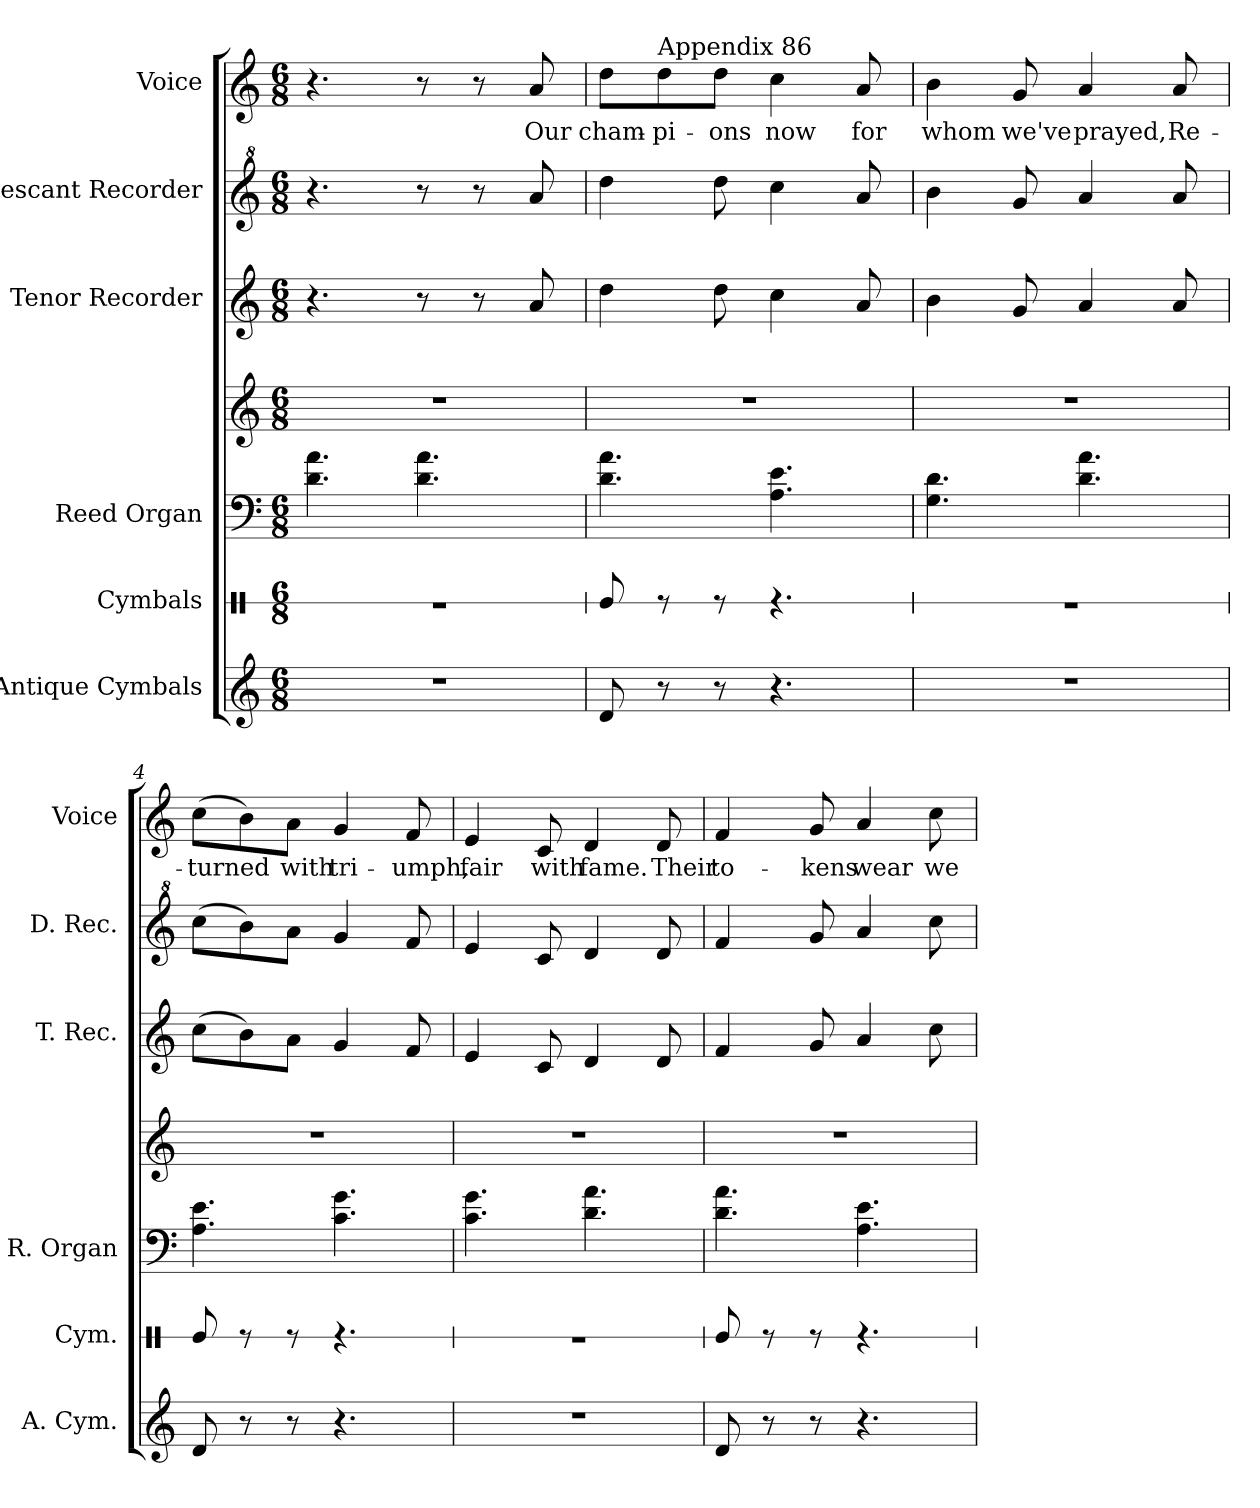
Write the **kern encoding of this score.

**kern	**kern	**kern	**kern	**kern	**kern	**kern	**text
*part6	*part5	*part4	*part4	*part3	*part2	*part1	*part1
*staff7	*staff6	*staff5	*staff4	*staff3	*staff2	*staff1	*staff1
*I"Antique Cymbals	*I"Cymbals	*I"Reed Organ	*	*I"Tenor Recorder	*I"Descant Recorder	*I"Voice	*
*I'A. Cym.	*I'Cym.	*I'R. Organ	*	*I'T. Rec.	*I'D. Rec.	*I'Voice	*
!!LO:PB:g=z
*	*stria1	*	*	*	*	*	*
*clefG2	*clefX	*clefF4	*clefG2	*clefG2	*clefG^2	*clefG2	*
*ITrd-14c-24	*	*	*	*	*ITrd-7c-12	*	*
*k[]	*k[]	*k[]	*k[]	*k[]	*k[]	*k[]	*
*C:	*C:	*C:	*C:	*C:	*C:	*C:	*
*M6/8	*M6/8	*M6/8	*M6/8	*M6/8	*M6/8	*M6/8	*
*MM90	*MM90	*MM90	*MM90	*MM90	*MM90	*MM90	*
=1	=1	=1	=1	=1	=1	=1	=1
!LO:N:vis=1	!LO:N:vis=1	!	!LO:N:vis=1	!	!	!	!
2.r	2.r	4.di\ 4.ai	2.r	4.r	4.r	4.r	.
.	.	4.di\ 4.ai	.	8r	8r	8r	.
.	.	.	.	8r	8r	8r	.
!	!	!	!	!	!	!	!LO:LY:b:color=#000000
.	.	.	.	8ai/	8aaai/	8ai/	Our
=2	=2	=2	=2	=2	=2	=2	=2
!	!	!	!LO:N:vis=1	!	!	!	!
!	!	!	!	!	!	!	!LO:LY:b:color=#000000
8dddi/	8Rei/	4.di\ 4.ai	2.r	4ddi\	4ddddi\	8ddi\L	cham-
!	!	!	!	!	!	!LO:TX:a:t=Appendix 86	!
!	!	!	!	!	!	!	!LO:LY:b:color=#000000
8r	8r	.	.	.	.	8ddi\	-pi-
!	!	!	!	!	!	!	!LO:LY:b:color=#000000
8r	8r	.	.	8ddi\	8ddddi\	8ddi\J	-ons
!	!	!	!	!	!	!	!LO:LY:b:color=#000000
4.r	4.r	4.Ai\ 4.ei	.	4cci\	4cccci\	4cci\	now
!	!	!	!	!	!	!	!LO:LY:b:color=#000000
.	.	.	.	8ai/	8aaai/	8ai/	for
=3	=3	=3	=3	=3	=3	=3	=3
!LO:N:vis=1	!LO:N:vis=1	!	!LO:N:vis=1	!	!	!	!
!	!	!	!	!	!	!	!LO:LY:b:color=#000000
2.r	2.r	4.Gi\ 4.di	2.r	4bi\	4bbbi\	4bi\	whom
!	!	!	!	!	!	!	!LO:LY:b:color=#000000
.	.	.	.	8gi/	8gggi/	8gi/	we've
!	!	!	!	!	!	!	!LO:LY:b:color=#000000
.	.	4.di\ 4.ai	.	4ai/	4aaai/	4ai/	prayed,
!	!	!	!	!	!	!	!LO:LY:b:color=#000000
.	.	.	.	8ai/	8aaai/	8ai/	Re-
=4	=4	=4	=4	=4	=4	=4	=4
!	!	!	!LO:N:vis=1	!	!	!	!
!	!	!	!	!	!	!	!LO:LY:b:color=#000000
8dddi/	8Rei/	4.Ai\ 4.ei	2.r	(8cci\L	(8cccci\L	(8cci\L	-turned
8r	8r	.	.	8bi\)	8bbbi\)	8bi\)	.
!	!	!	!	!	!	!	!LO:LY:b:color=#000000
8r	8r	.	.	8ai\J	8aaai\J	8ai\J	with
!	!	!	!	!	!	!	!LO:LY:b:color=#000000
4.r	4.r	4.ci\ 4.gi	.	4gi/	4gggi/	4gi/	tri-
!	!	!	!	!	!	!	!LO:LY:b:color=#000000
.	.	.	.	8fi/	8fffi/	8fi/	-umph,
!!LO:LB:g=z
=5	=5	=5	=5	=5	=5	=5	=5
!LO:N:vis=1	!LO:N:vis=1	!	!LO:N:vis=1	!	!	!	!
!	!	!	!	!	!	!	!LO:LY:b:color=#000000
2.r	2.r	4.ci\ 4.gi	2.r	4ei/	4eeei/	4ei/	fair
!	!	!	!	!	!	!	!LO:LY:b:color=#000000
.	.	.	.	8ci/	8ccci/	8ci/	with
!	!	!	!	!	!	!	!LO:LY:b:color=#000000
.	.	4.di\ 4.ai	.	4di/	4dddi/	4di/	fame.
!	!	!	!	!	!	!	!LO:LY:b:color=#000000
.	.	.	.	8di/	8dddi/	8di/	Their
=6	=6	=6	=6	=6	=6	=6	=6
!	!	!	!LO:N:vis=1	!	!	!	!
!	!	!	!	!	!	!	!LO:LY:b:color=#000000
8dddi/	8Rei/	4.di\ 4.ai	2.r	4fi/	4fffi/	4fi/	to-
8r	8r	.	.	.	.	.	.
!	!	!	!	!	!	!	!LO:LY:b:color=#000000
8r	8r	.	.	8gi/	8gggi/	8gi/	-kens
!	!	!	!	!	!	!	!LO:LY:b:color=#000000
4.r	4.r	4.Ai\ 4.ei	.	4ai/	4aaai/	4ai/	wear
!	!	!	!	!	!	!	!LO:LY:b:color=#000000
.	.	.	.	8cci\	8cccci\	8cci\	we
=	=	=	=	=	=	=	=
*-	*-	*-	*-	*-	*-	*-	*-
